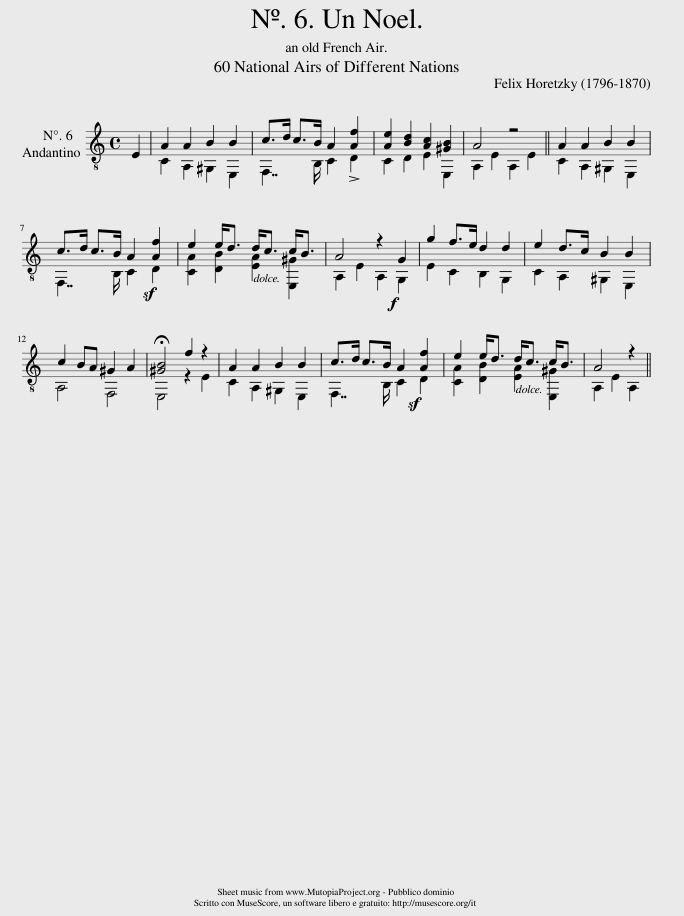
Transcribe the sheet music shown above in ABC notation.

X:1
%%score ( 1 2 )
L:1/8
M:4/4
I:linebreak $
K:C
V:1 treble-8
V:2 treble-8
V:1
 E2 | A2 A2 B2 B2 | c>d c>B A2 [Af]2 | [Ae]2 [Bd]2 [Ac]2 [^GB]2 | A4 z4 || %5
 A2 A2 B2 B2 |$ c>d c>B A2 [Af]2 | e2 e<d d<c c<B | A4 z2!f! G2 | g2 f>e d2 d2 | %10
 e2 d>c B2 B2 |$ c2 BA ^G2 A2 | !fermata![^GB]4 f2 z2 | A2 A2 B2 B2 | c>d c>B A2 [Af]2 | %15
 e2 e<d d<c c<B | A4 z2!D.C.! || %17
V:2
 x2 | C2 A,2 ^G,2 E,2 | F,7/2 B,/ C2 !>!D2 | C2 D2 E2 E,2 | A,2 E2 A,2 E2 || %5
 C2 A,2 ^G,2 E,2 |$ F,7/2 B,/ C2 D2 | [CA]2 [DB]2 [EA]2 [E,^G]2 | A,2 E2 A,2 G,2 | E2 C2 B,2 G,2 | %10
 C2 A,2 ^G,2 E,2 |$ A,4 F,4 | E,4 z2 E2 | C2 A,2 ^G,2 E,2 | F,7/2 B,/ C2 D2 | %15
 [CA]2 [DB]2 [EA]2 [E,^G]2 | A,2 E2 A,2 || %17
